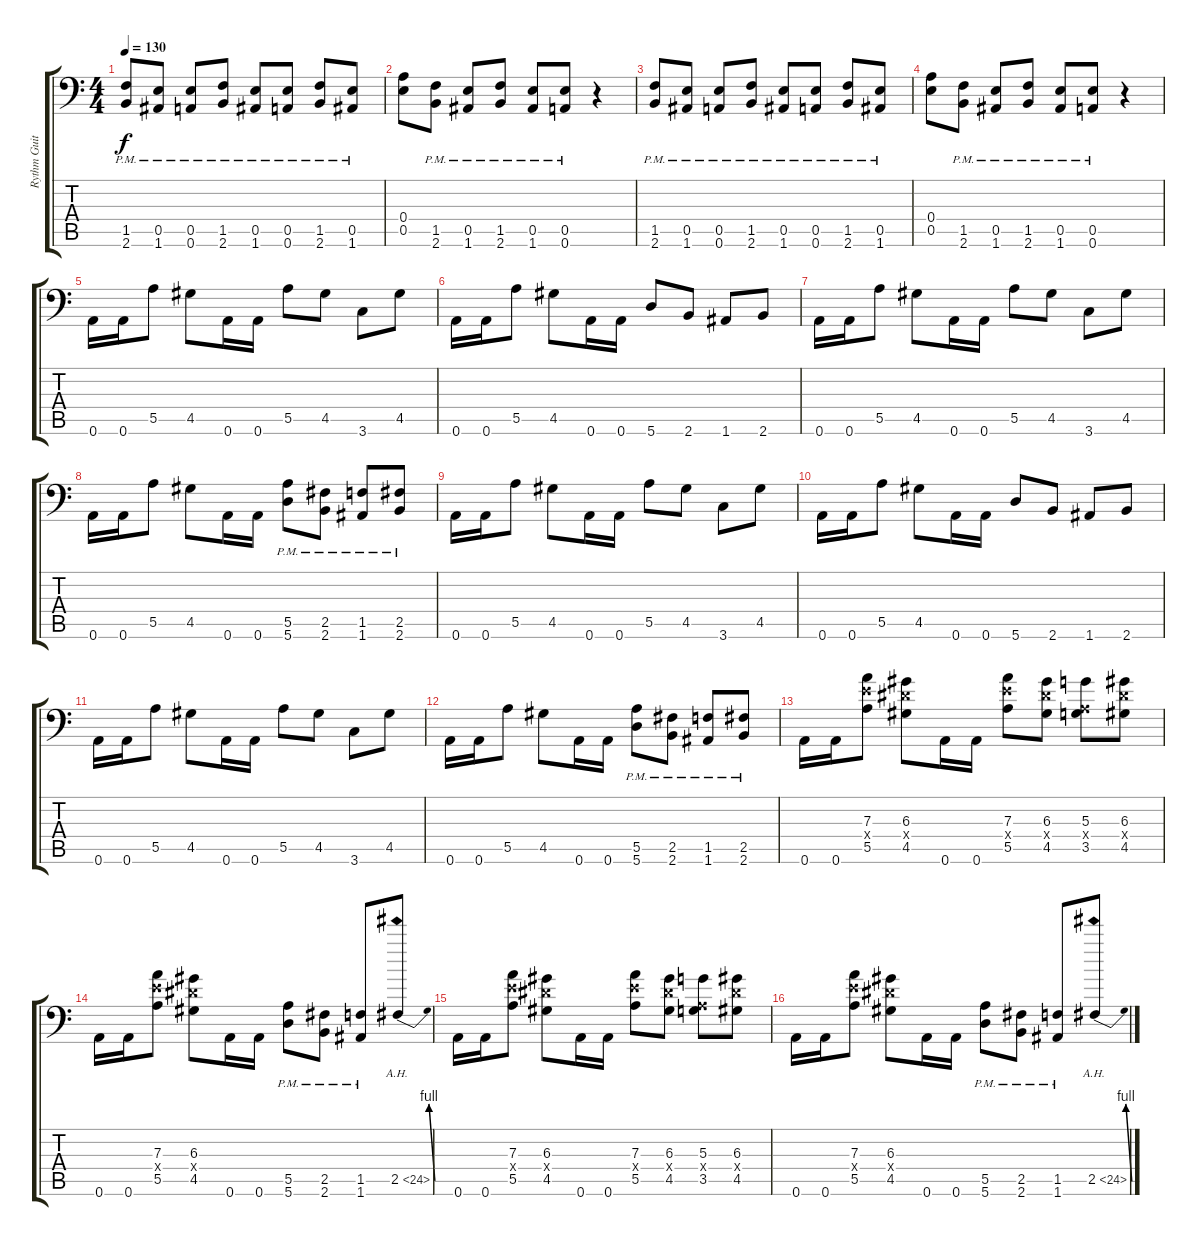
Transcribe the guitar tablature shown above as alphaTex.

\track ("Rythm Guitar 2" "Rythm Guit") {instrument distortionguitar}
\staff {score tabs}
\tuning (B3 Gb3 D3 A2 E2 A1) {hide}
\ts (4 4)
\tempo 130
\clef f4
\ks c
(1.5{pm} 2.6{pm}).8{dy f} (0.5{pm} 1.6{pm}).8 (0.5{pm} 0.6{pm}).8 (1.5{pm} 2.6{pm}).8 (0.5{pm} 1.6{pm}).8 (0.5{pm} 0.6{pm}).8 (1.5{pm} 2.6{pm}).8 (0.5{pm} 1.6{pm}).8 |
(0.4 0.5).8 (1.5{pm} 2.6{pm}).8 (0.5{pm} 1.6{pm}).8 (1.5{pm} 2.6{pm}).8 (0.5{pm} 1.6{pm}).8 (0.5{pm} 0.6{pm}).8 r.4 |
(1.5{pm} 2.6{pm}).8 (0.5{pm} 1.6{pm}).8 (0.5{pm} 0.6{pm}).8 (1.5{pm} 2.6{pm}).8 (0.5{pm} 1.6{pm}).8 (0.5{pm} 0.6{pm}).8 (1.5{pm} 2.6{pm}).8 (0.5{pm} 1.6{pm}).8 |
(0.4 0.5).8 (1.5{pm} 2.6{pm}).8 (0.5{pm} 1.6{pm}).8 (1.5{pm} 2.6{pm}).8 (0.5{pm} 1.6{pm}).8 (0.5{pm} 0.6{pm}).8 r.4 |
0.6.16 0.6.16 5.5.8 4.5.8 0.6.16 0.6.16 5.5.8 4.5.8 3.6.8 4.5.8 |
0.6.16 0.6.16 5.5.8 4.5.8 0.6.16 0.6.16 5.6.8 2.6.8 1.6.8 2.6.8 |
0.6.16 0.6.16 5.5.8 4.5.8 0.6.16 0.6.16 5.5.8 4.5.8 3.6.8 4.5.8 |
0.6.16 0.6.16 5.5.8 4.5.8 0.6.16 0.6.16 (5.5{pm} 5.6{pm}).8 (2.5{pm} 2.6{pm}).8 (1.5{pm} 1.6{pm}).8 (2.5{pm} 2.6{pm}).8 |
0.6.16 0.6.16 5.5.8 4.5.8 0.6.16 0.6.16 5.5.8 4.5.8 3.6.8 4.5.8 |
0.6.16 0.6.16 5.5.8 4.5.8 0.6.16 0.6.16 5.6.8 2.6.8 1.6.8 2.6.8 |
0.6.16 0.6.16 5.5.8 4.5.8 0.6.16 0.6.16 5.5.8 4.5.8 3.6.8 4.5.8 |
0.6.16 0.6.16 5.5.8 4.5.8 0.6.16 0.6.16 (5.5{pm} 5.6{pm}).8 (2.5{pm} 2.6{pm}).8 (1.5{pm} 1.6{pm}).8 (2.5{pm} 2.6{pm}).8 |
0.6.16 0.6.16 (7.3 7.4{x} 5.5).8 (6.3 6.4{x} 4.5).8 0.6.16 0.6.16 (7.3 7.4{x} 5.5).8 (6.3 6.4{x} 4.5).8 (5.3 0.4{x} 3.5).8 (6.3 6.4{x} 4.5).8 |
0.6.16 0.6.16 (7.3 7.4{x} 5.5).8 (6.3 6.4{x} 4.5).8 0.6.16 0.6.16 (5.5{pm} 5.6{pm}).8 (2.5{pm} 2.6{pm}).8 (1.5{pm} 1.6{pm}).8 2.5{be (bend 0 0 60 4) ah 22}.8 |
0.6.16 0.6.16 (7.3 7.4{x} 5.5).8 (6.3 6.4{x} 4.5).8 0.6.16 0.6.16 (7.3 7.4{x} 5.5).8 (6.3 6.4{x} 4.5).8 (5.3 0.4{x} 3.5).8 (6.3 6.4{x} 4.5).8 |
0.6.16 0.6.16 (7.3 7.4{x} 5.5).8 (6.3 6.4{x} 4.5).8 0.6.16 0.6.16 (5.5{pm} 5.6{pm}).8 (2.5{pm} 2.6{pm}).8 (1.5{pm} 1.6{pm}).8 2.5{be (bend 0 0 60 4) ah 22}.8
